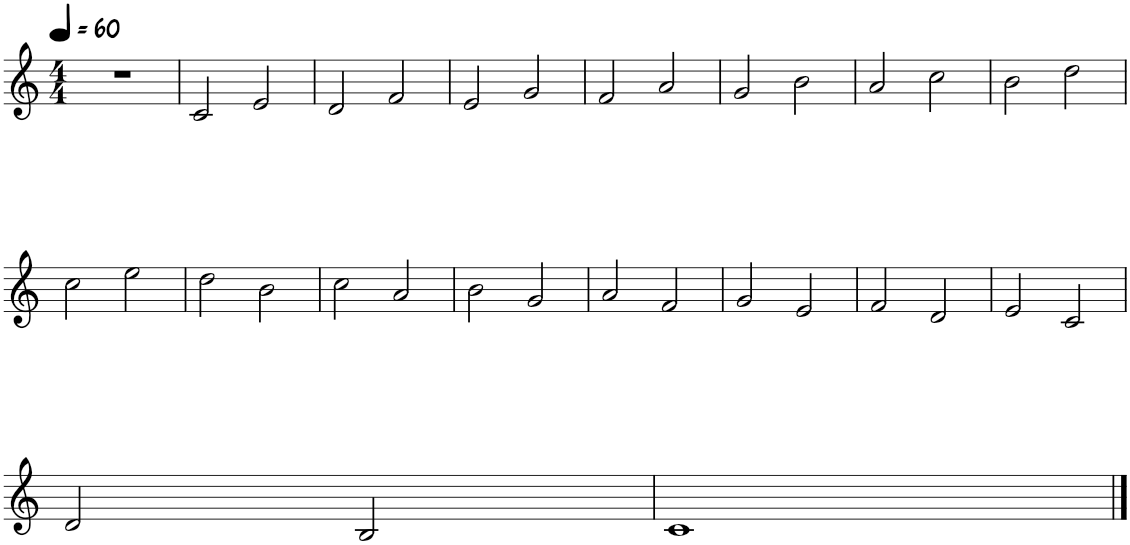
**kern
*part1
*staff1
*I"Piano
*I'Pno.
*clefG2
*k[]
*M4/4
*MM60
=1
1r
=2
2c/
2e/
=3
2d/
2f/
=4
2e/
2g/
=5
2f/
2a/
=6
2g/
2b\
=7
2a/
2cc\
=8
2b\
2dd\
!!LO:LB:g=z
=9
2cc\
2ee\
=10
2dd\
2b\
=11
2cc\
2a/
=12
2b\
2g/
=13
2a/
2f/
=14
2g/
2e/
=15
2f/
2d/
=16
2e/
2c/
!!LO:LB:g=z
=17
2d/
2B/
=18
1c
==
*-
